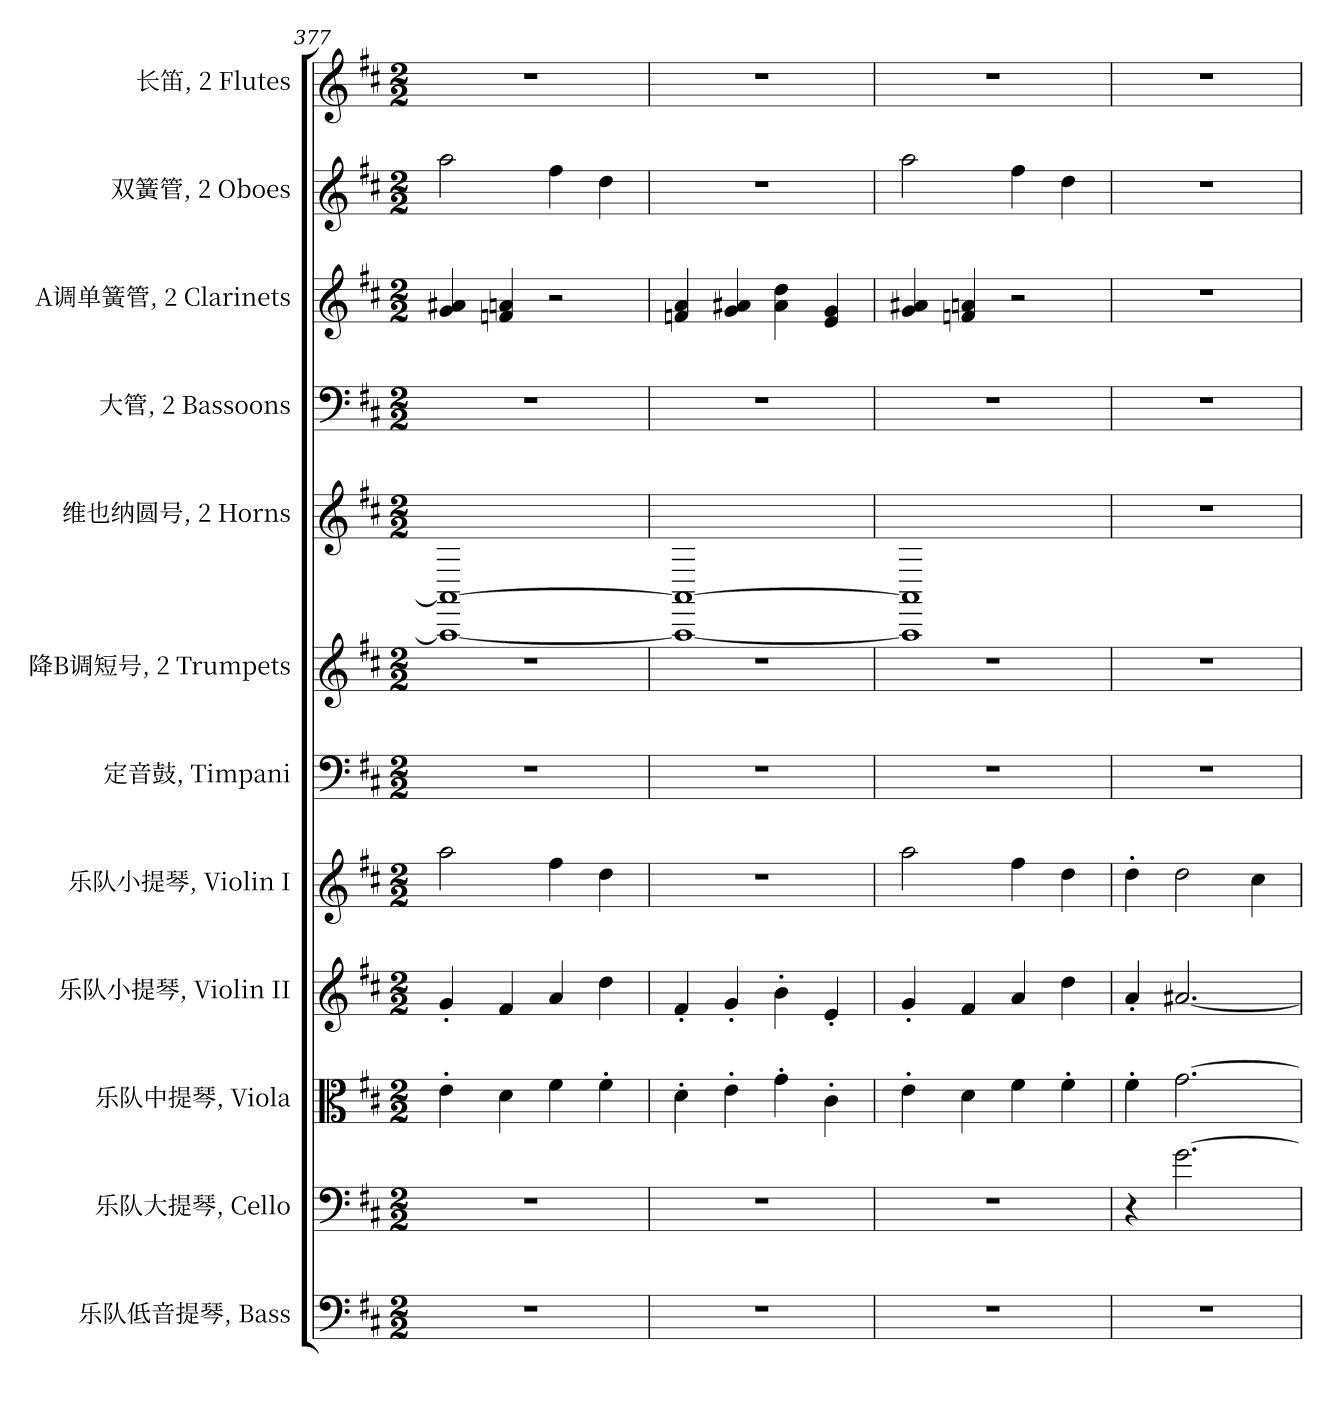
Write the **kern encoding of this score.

**kern	**kern	**kern	**kern	**kern	**kern	**kern	**kern	**kern	**kern	**kern	**kern
*part12	*part11	*part10	*part9	*part8	*part7	*part6	*part5	*part4	*part3	*part2	*part1
*staff12	*staff11	*staff10	*staff9	*staff8	*staff7	*staff6	*staff5	*staff4	*staff3	*staff2	*staff1
*I"乐队低音提琴, Bass	*I"乐队大提琴, Cello	*I"乐队中提琴, Viola	*I"乐队小提琴, Violin II	*I"乐队小提琴, Violin I	*I"定音鼓, Timpani	*I"降B调短号, 2 Trumpets	*I"维也纳圆号, 2 Horns	*I"大管, 2 Bassoons	*I"A调单簧管, 2 Clarinets	*I"双簧管, 2 Oboes	*I"长笛, 2 Flutes
*	*	*	*	*	*I'Timp.	*	*	*I'Bsn.	*I'A Cl.	*I'Ob.	*I'Fl.
*clefF4	*clefF4	*clefC3	*clefG2	*clefG2	*clefF4	*clefG2	*clefG2	*clefF4	*clefG2	*clefG2	*clefG2
*ITrd7c12	*	*	*	*	*	*ITrd1c2	*ITrd4c7	*	*ITrd2c3	*	*
*k[f#c#]	*k[f#c#]	*k[f#c#]	*k[f#c#]	*k[f#c#]	*k[f#c#]	*k[]	*k[f#]	*k[f#c#]	*k[f#c#g#d#a#]	*k[f#c#]	*k[f#c#]
*M2/2	*M2/2	*M2/2	*M2/2	*M2/2	*M2/2	*M2/2	*M2/2	*M2/2	*M2/2	*M2/2	*M2/2
=377	=377	=377	=377	=377	=377	=377	=377	=377	=377	=377	=377
1r	1r	4e'\	4g'/	2aa\	1r	1r	1DDD_ 1DD_	1r	4e/ 4f##X/	2aa\	1r
.	.	4d\	4f#/	.	.	.	.	.	4dn/ 4f#X/	.	.
.	.	4f#\	4a/	4ff#\	.	.	.	.	2r	4ff#\	.
.	.	4f#'\	4dd\	4dd\	.	.	.	.	.	4dd\	.
!!LO:PB:g=z
=378	=378	=378	=378	=378	=378	=378	=378	=378	=378	=378	=378
1r	1r	4d'\	4f#'/	1r	1r	1r	1DDD_ 1DD_	1r	4dn/ 4f#/	1r	1r
.	.	4e'\	4g'/	.	.	.	.	.	4e/ 4f##X/	.	.
.	.	4g'\	4b'\	.	.	.	.	.	4f##\ 4b\	.	.
.	.	4c#'\	4e'/	.	.	.	.	.	4c#/ 4e/	.	.
=379	=379	=379	=379	=379	=379	=379	=379	=379	=379	=379	=379
1r	1r	4e'\	4g'/	2aa\	1r	1r	1DDD] 1DD]	1r	4e/ 4f##X/	2aa\	1r
.	.	4d\	4f#/	.	.	.	.	.	4dn/ 4f#X/	.	.
.	.	4f#\	4a/	4ff#\	.	.	.	.	2r	4ff#\	.
.	.	4f#'\	4dd\	4dd\	.	.	.	.	.	4dd\	.
=380	=380	=380	=380	=380	=380	=380	=380	=380	=380	=380	=380
1r	4r	4f#'\	4a'/	4dd'\	1r	1r	1r	1r	1r	1r	1r
.	[2.g\	[2.g\	[2.a#X/	2dd\	.	.	.	.	.	.	.
.	.	.	.	4cc#\	.	.	.	.	.	.	.
=	=	=	=	=	=	=	=	=	=	=	=
*-	*-	*-	*-	*-	*-	*-	*-	*-	*-	*-	*-
